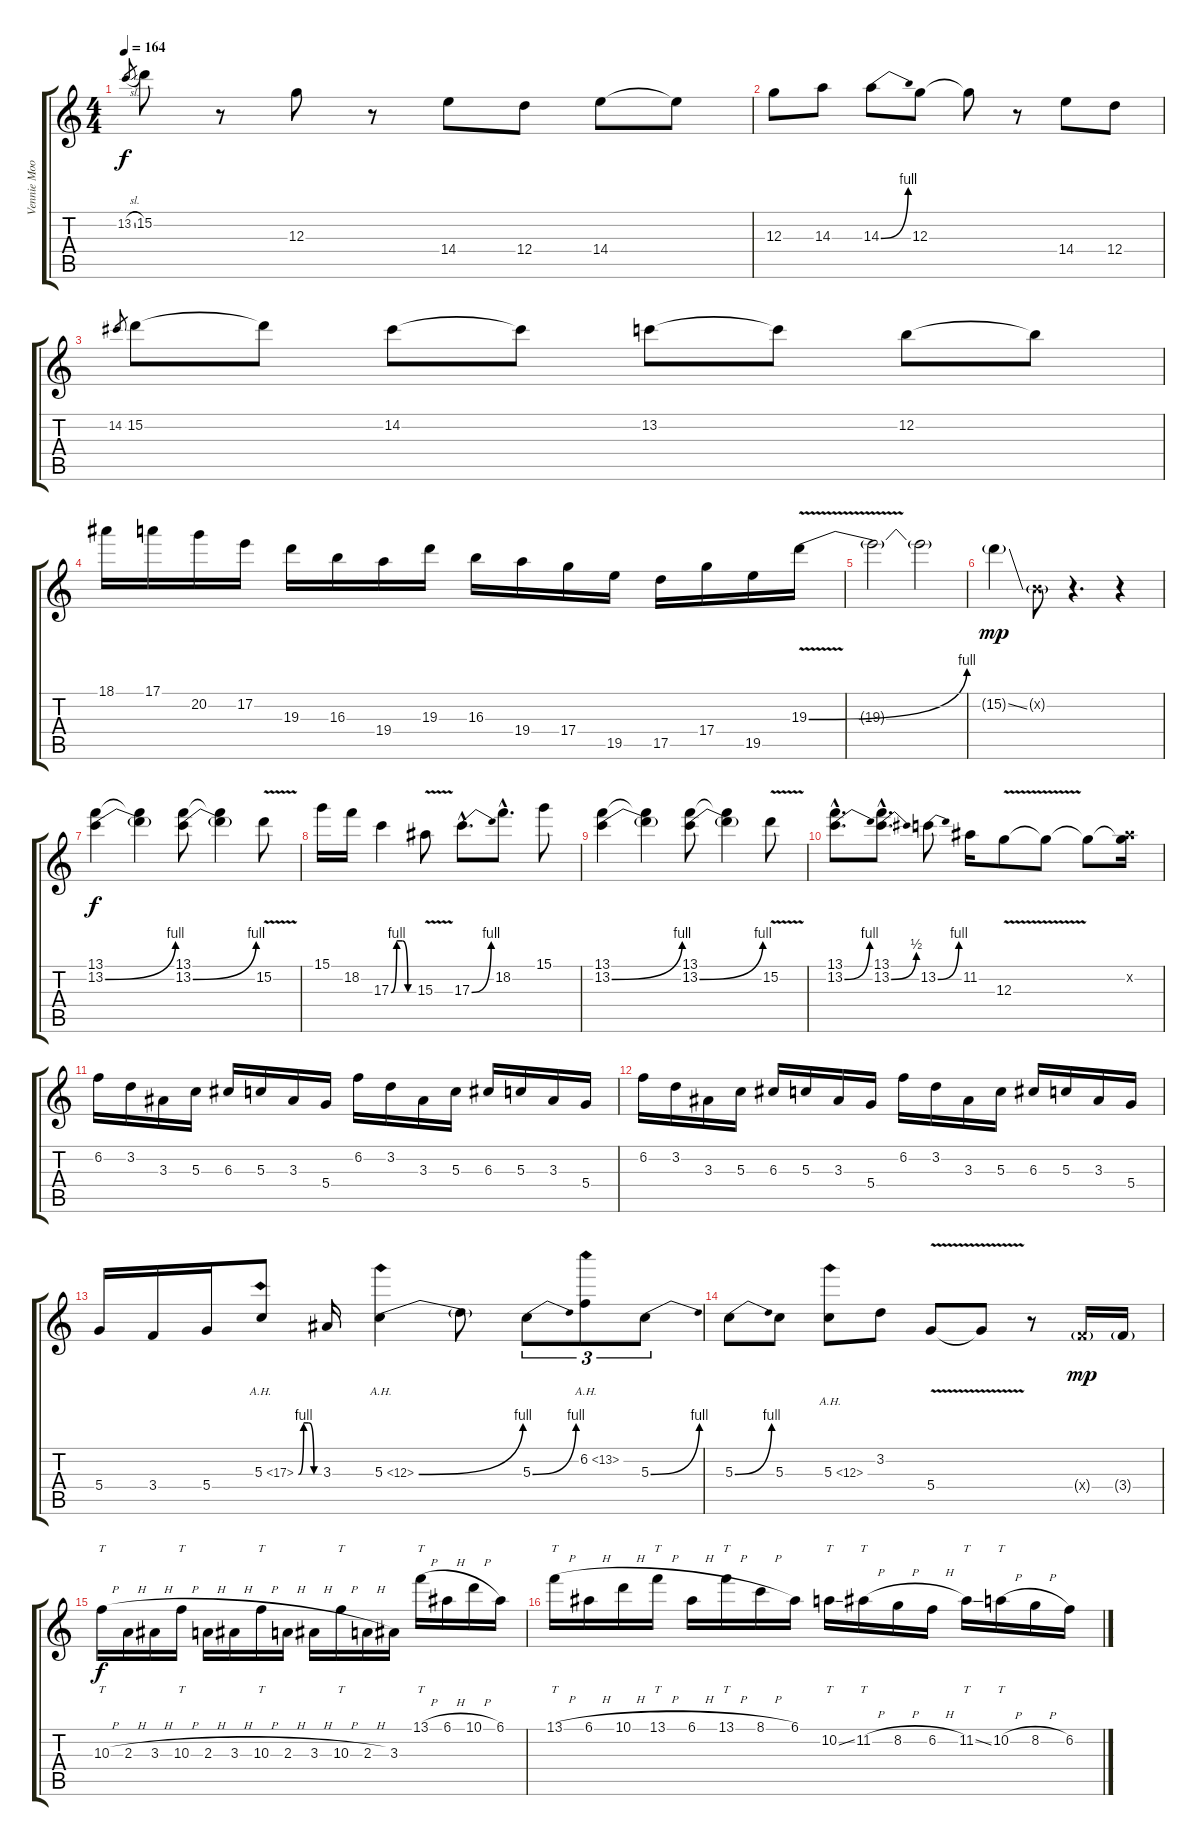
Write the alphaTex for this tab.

\track ("Vennie Moore" "Vennie Moo") {instrument overdrivenguitar}
\staff {score tabs}
\tuning (E4 B3 G3 D3 A2 E2) {hide}
\ts (4 4)
\tempo 164
\clef g2
\ks c
13.2{sl}.8{gr dy f} 15.2.8 r.8 12.3.8 r.8 14.4.8 12.4.8 14.4.8 14.4{t}.8 |
12.3.8 14.3.8 14.3{be (bend 0 0 60 4)}.8 12.3.8 12.3{t}.8 r.8 14.4.8 12.4.8 |
14.2.8{gr} 15.2.8 15.2{t}.8 14.2.8 14.2{t}.8 13.2.8 13.2{t}.8 12.2.8 12.2{t}.8 |
18.1.16 17.1.16 20.2.16 17.2.16 19.3.16 16.3.16 19.4.16 19.3.16 16.3.16 19.4.16 17.4.16 19.5.16 17.5.16 17.4.16 19.5.16 19.3{be (bend 0 0 60 4) v}.16 |
19.3{t}.2 19.3{t}.2 |
15.2{ss g}.4{dy mp} 0.2{g x}.8 r.4{d} r.4 |
(13.1 13.2{be (bend 0 0 60 4)}).4{dy f} (13.1{t} 13.2{t}).4 (13.1 13.2{be (bend 0 0 60 4)}).8 (13.1{t} 13.2{t}).4 15.2{v}.8 |
15.1.16 18.2.16 17.3{be (custom 0 0 15 4 30 4 45 0 60 0)}.4 15.3{v}.8 17.3{be (bend 0 0 60 4) hac}.8{d} 18.2{hac}.8{d} 15.1.8 |
(13.1 13.2{be (bend 0 0 60 4)}).4 (13.1{t} 13.2{t}).4 (13.1 13.2{be (bend 0 0 60 4)}).8 (13.1{t} 13.2{t}).4 15.2{v}.8 |
(13.1{hac} 13.2{be (bend 0 0 60 4) hac}).8{d} (13.1{hac} 13.2{be (bend 0 0 60 2) hac}).8{d} 13.2{be (bend 0 0 60 4)}.8 11.2.16 12.3{v}.8 12.3{t}.8 12.3{t}.8 (11.2{x} 12.3{t}).16 |
6.2.16 3.2.16 3.3.16 5.3.16 6.3.16 5.3.16 3.3.16 5.4.16 6.2.16 3.2.16 3.3.16 5.3.16 6.3.16 5.3.16 3.3.16 5.4.16 |
6.2.16 3.2.16 3.3.16 5.3.16 6.3.16 5.3.16 3.3.16 5.4.16 6.2.16 3.2.16 3.3.16 5.3.16 6.3.16 5.3.16 3.3.16 5.4.16 |
5.4.16 3.4.16 5.4.16 5.3{be (custom 0 0 15 4 30 4 45 0 60 0) ah 12}.8 3.3.16 5.3{be (bend 0 0 60 4) ah 7}.4 5.3{t}.8 5.3{be (bend 0 0 60 4)}.8{tu (3 2)} 6.2{ah 7}.8{tu (3 2)} 5.3{be (bend 0 0 60 4)}.8{tu (3 2)} |
5.3{be (bend 0 0 60 4)}.8 5.3.8 5.3{ah 7}.8 3.2.8 5.4{v}.8 5.4{t}.8 r.8 3.4{g x}.16{dy mp} 3.4{g}.16 |
10.3{h}.16{tt dy f} 2.3{h}.16 3.3{h}.16 10.3{h}.16{tt} 2.3{h}.16 3.3{h}.16 10.3{h}.16{tt} 2.3{h}.16 3.3{h}.16 10.3{h}.16{tt} 2.3{h}.16 3.3.16 13.1{h}.16{tt} 6.1{h}.16 10.1{h}.16 6.1.16 |
13.1{h}.16{tt} 6.1{h}.16 10.1{h}.16 13.1{h}.16{tt} 6.1{h}.16 13.1{h}.16{tt} 8.1{h}.16 6.1.16 10.2{ss}.16{tt} 11.2{h}.16{tt} 8.2{h}.16 6.2{h}.16 11.2{ss}.16{tt} 10.2{h}.16{tt} 8.2{h}.16 6.2.16
